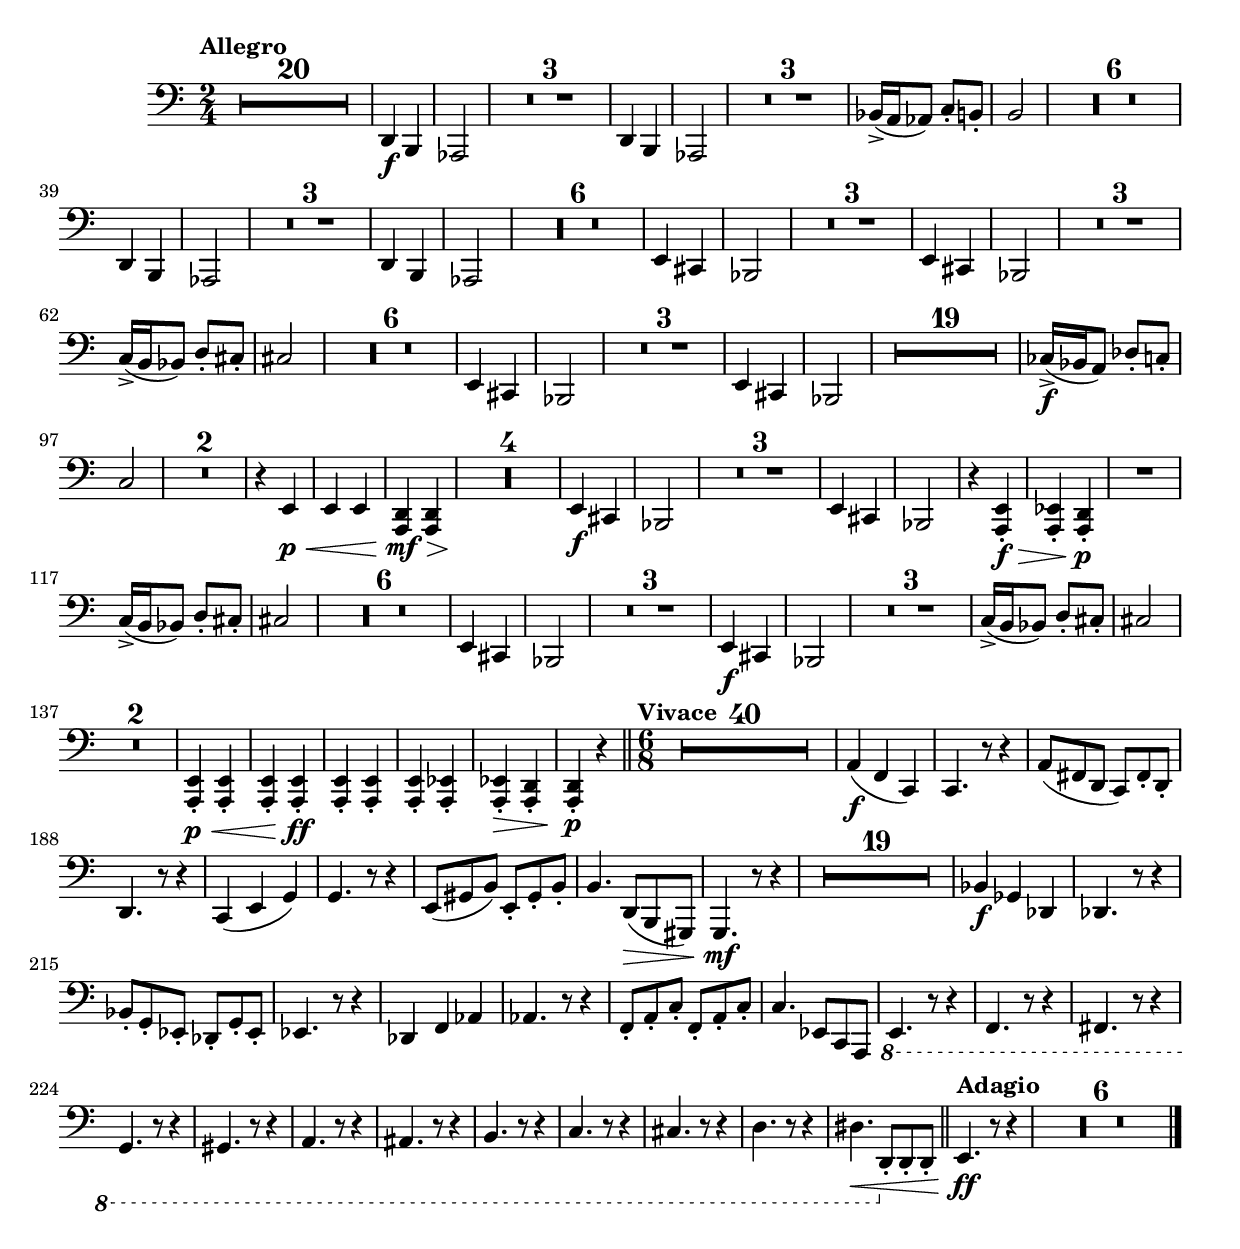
\version "2.12.0"
\score {  
    \relative c{
    \compressFullBarRests
    \clef bass
    %staffkeysig
    \key c \major 
    %bartimesig: 
    \time 2/4 
    \tempo "Allegro"
    R2 *20  | % 
    d,4 \f b      | % 21
    aes2      | % 22
    R2 *3  | % 
    d4 b      | % 26
    aes2      | % 27
    R2 *3  | % 
    bes'16-> ( a aes8) c-.  b-.       | % 31
    b2      | % 32
    R2 *6  | % 
    d,4 b      | % 39
    aes2      | % 40
    R2 *3  | % 
    d4 b      | % 44
    aes2      | % 45
    R2 *6  | % 
    e'4 cis      | % 52
    bes2      | % 53
    R2 *3  | % 
    e4 cis      | % 57
    bes2      | % 58
    R2 *3  | % 
    c'16-> ( b bes8) d-.  cis-.       | % 62
    cis2      | % 63
    R2 *6  | % 
    e,4 cis      | % 70
    bes2      | % 71
    R2 *3  | % 
    e4 cis      | % 75
    bes2      | % 76
    R2 *19  | % 
    ces'16-> ( \f bes a8) des-.  c-.       | % 96
    c2      | % 97
    R2 *2  | % 
    r4 e, \< \p      | % 100
    e e      | % 101
    <a, d> \! \> \mf <a d>      | % 102
    R2 *4 \! | % 
    e'4 \f cis      | % 107
    bes2      | % 108
    R2 *3  | % 
    e4 cis      | % 112
    bes2      | % 113
    r4 <a e'>-.  \> \f      | % 114
    <a ees'>-.  <a d>-.  \! \p      | % 115
    R2  | % 
    c'16-> ( b bes8) d-.  cis-.       | % 117
    cis2      | % 118
    R2 *6  | % 
    e,4 cis      | % 125
    bes2      | % 126
    R2 *3  | % 
    e4 \f cis      | % 130
    bes2      | % 131
    R2 *3  | % 
    c'16-> ( b bes8) d-.  cis-.       | % 135
    cis2      | % 136
    R2 *2  | % 
    <a, e'>4-.  \< \p <a e'>-.       | % 139
    <a e'>-.  <a e'>-.  \! \ff      | % 140
    <a e'>-.  <a e'>-.       | % 141
    <a e'>-.  <a ees'>-.       | % 142
    <a ees'>-.  \> <a d>-.       | % 143
    <a d>4-.  \! \p r    \bar "||"      | % 144
    %bartimesig: 
    \time 6/8 
    \tempo "Vivace"
    R2. *40     | % 145
    a'4( \f f c)      | % 185
    c4. r8 r4      | % 186
    a'8( fis d c) fis-.  d-.       | % 187
    d4. r8 r4      | % 188
    c( e g)      | % 189
    g4. r8 r4      | % 190
    e8( gis b) e,-.  gis-.  b-.       | % 191
    b4. d,8( \> b gis)      | % 192
    g4. \! \mf r8 r4      | % 193
    R2. *19     | % 194
    bes'4 \f ges des      | % 213
    des4. r8 r4      | % 214
    bes'8-.  g-.  ees-.  des-.  g-.  ees-.       | % 215
    ees4. r8 r4      | % 216
    des f aes      | % 217
    aes4. r8 r4      | % 218
    f8-.  a-.  c-.  f,-.  a-.  c-.       | % 219
    c4. ees,8 c a      | % 220
    \ottava #-1 e4. r8 r4      | % 221
    f4. r8 r4      | % 222
    fis4. r8 r4      | % 223
    g4. r8 r4      | % 224
    gis4. r8 r4      | % 225
    a4. r8 r4      | % 226
    ais4. r8 r4      | % 227
    b4. r8 r4      | % 228
    c4. r8 r4      | % 229
    cis4. r8 r4      | % 230
    d4. r8 r4      | % 231
    dis4. \< \ottava #0 dis8-.  dis-.  dis-.    \bar "||"       | % 232
    \tempo "Adagio"
    e4. \! \ff r8 r4      | % 233
    R2. *6  \bar "|."    | % 234
}% end of last bar in partorvoice
}%% end of score-block 